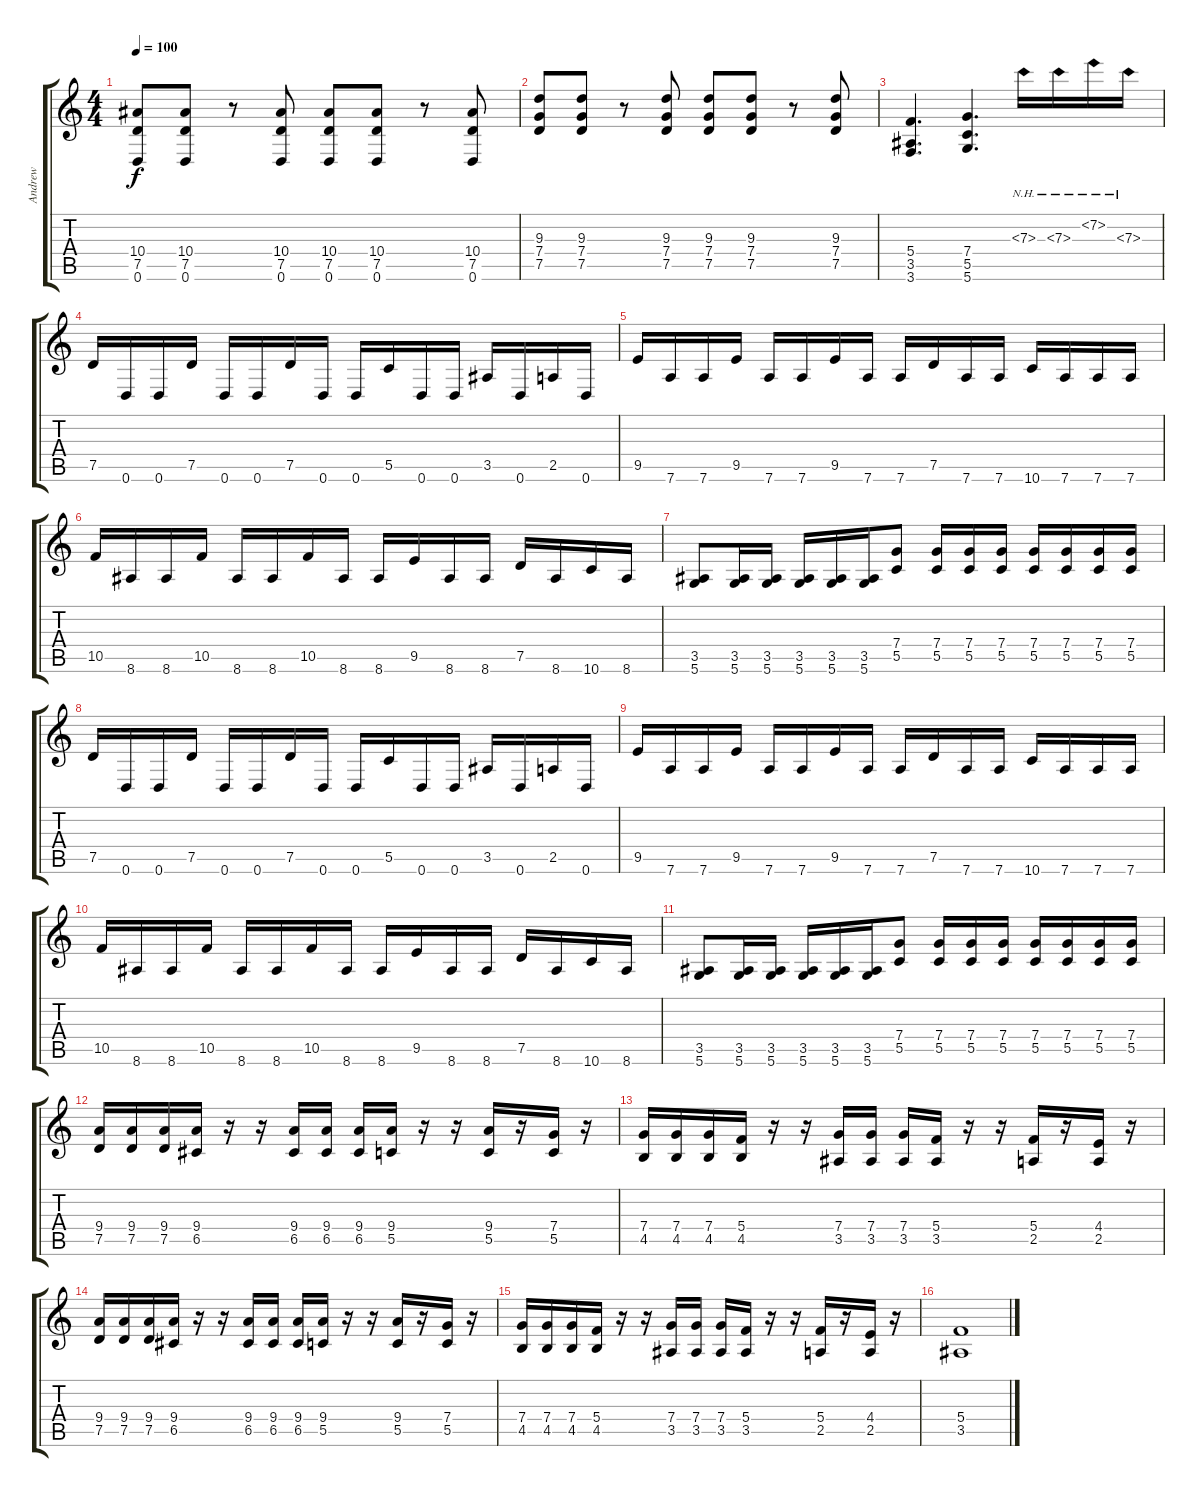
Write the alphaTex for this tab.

\track ("Andrew" "Andrew") {instrument distortionguitar}
\staff {score tabs}
\tuning (D4 A3 F3 C3 G2 D2) {hide}
\ts (4 4)
\tempo 100
\clef g2
\ks c
(10.4 7.5 0.6).8{dy f} (10.4 7.5 0.6).8 r.8 (10.4 7.5 0.6).8 (10.4 7.5 0.6).8 (10.4 7.5 0.6).8 r.8 (10.4 7.5 0.6).8 |
(9.3 7.4 7.5).8 (9.3 7.4 7.5).8 r.8 (9.3 7.4 7.5).8 (9.3 7.4 7.5).8 (9.3 7.4 7.5).8 r.8 (9.3 7.4 7.5).8 |
(5.4 3.5 3.6).4{d} (7.4 5.5 5.6).4{d} 7.3{nh}.16 7.3{nh}.16 7.2{nh}.16 7.3{nh}.16 |
7.5.16 0.6.16 0.6.16 7.5.16 0.6.16 0.6.16 7.5.16 0.6.16 0.6.16 5.5.16 0.6.16 0.6.16 3.5.16 0.6.16 2.5.16 0.6.16 |
9.5.16 7.6.16 7.6.16 9.5.16 7.6.16 7.6.16 9.5.16 7.6.16 7.6.16 7.5.16 7.6.16 7.6.16 10.6.16 7.6.16 7.6.16 7.6.16 |
10.5.16 8.6.16 8.6.16 10.5.16 8.6.16 8.6.16 10.5.16 8.6.16 8.6.16 9.5.16 8.6.16 8.6.16 7.5.16 8.6.16 10.6.16 8.6.16 |
(3.5 5.6).8 (3.5 5.6).16 (3.5 5.6).16 (3.5 5.6).16 (3.5 5.6).16 (3.5 5.6).16 (7.4 5.5).8 (7.4 5.5).16 (7.4 5.5).16 (7.4 5.5).16 (7.4 5.5).16 (7.4 5.5).16 (7.4 5.5).16 (7.4 5.5).16 |
7.5.16 0.6.16 0.6.16 7.5.16 0.6.16 0.6.16 7.5.16 0.6.16 0.6.16 5.5.16 0.6.16 0.6.16 3.5.16 0.6.16 2.5.16 0.6.16 |
9.5.16 7.6.16 7.6.16 9.5.16 7.6.16 7.6.16 9.5.16 7.6.16 7.6.16 7.5.16 7.6.16 7.6.16 10.6.16 7.6.16 7.6.16 7.6.16 |
10.5.16 8.6.16 8.6.16 10.5.16 8.6.16 8.6.16 10.5.16 8.6.16 8.6.16 9.5.16 8.6.16 8.6.16 7.5.16 8.6.16 10.6.16 8.6.16 |
(3.5 5.6).8 (3.5 5.6).16 (3.5 5.6).16 (3.5 5.6).16 (3.5 5.6).16 (3.5 5.6).16 (7.4 5.5).8 (7.4 5.5).16 (7.4 5.5).16 (7.4 5.5).16 (7.4 5.5).16 (7.4 5.5).16 (7.4 5.5).16 (7.4 5.5).16 |
(9.4 7.5).16 (9.4 7.5).16 (9.4 7.5).16 (9.4 6.5).16 r.16 r.16 (9.4 6.5).16 (9.4 6.5).16 (9.4 6.5).16 (9.4 5.5).16 r.16 r.16 (9.4 5.5).16 r.16 (7.4 5.5).16 r.16 |
(7.4 4.5).16 (7.4 4.5).16 (7.4 4.5).16 (5.4 4.5).16 r.16 r.16 (7.4 3.5).16 (7.4 3.5).16 (7.4 3.5).16 (5.4 3.5).16 r.16 r.16 (5.4 2.5).16 r.16 (4.4 2.5).16 r.16 |
(9.4 7.5).16 (9.4 7.5).16 (9.4 7.5).16 (9.4 6.5).16 r.16 r.16 (9.4 6.5).16 (9.4 6.5).16 (9.4 6.5).16 (9.4 5.5).16 r.16 r.16 (9.4 5.5).16 r.16 (7.4 5.5).16 r.16 |
(7.4 4.5).16 (7.4 4.5).16 (7.4 4.5).16 (5.4 4.5).16 r.16 r.16 (7.4 3.5).16 (7.4 3.5).16 (7.4 3.5).16 (5.4 3.5).16 r.16 r.16 (5.4 2.5).16 r.16 (4.4 2.5).16 r.16 |
(5.4 3.5).1
